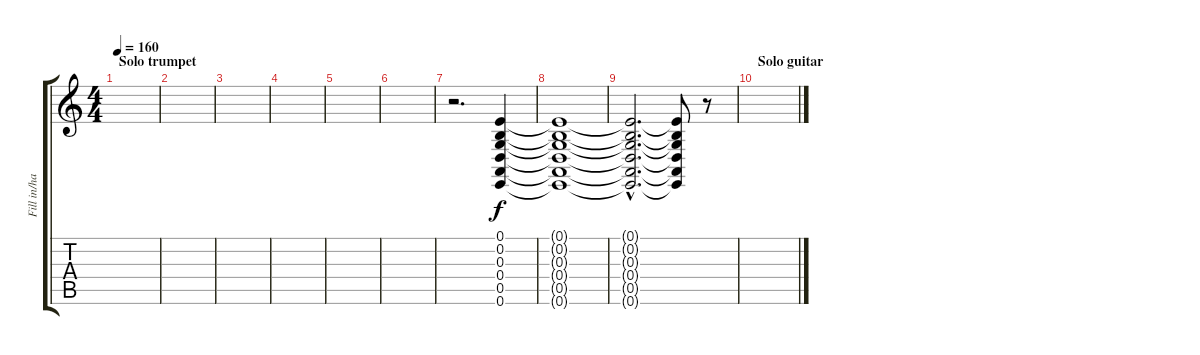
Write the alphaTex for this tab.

\track ("Fill in/harmony/effect" "Fill in/ha") {instrument ocarina}
\staff {score tabs}
\tuning (E4 B3 G3 D3 A2 E2) {hide}
\ts (4 4)
\section ("" "Solo trumpet")
\tempo 160
\clef g2
\ks c
|
|
|
|
|
|
r.2{d} (0.1 0.2 0.3 0.4 0.5 0.6).4{volume 6 instrument seashore} |
(0.1{t} 0.2{t} 0.3{t} 0.4{t} 0.5{t} 0.6{t}).1 |
(0.1{hac t} 0.2{hac t} 0.3{hac t} 0.4{hac t} 0.5{hac t} 0.6{hac t}).2{d} (0.1{t} 0.2{t} 0.3{t} 0.4{t} 0.5{t} 0.6{t}).8 r.8 |
\section ("" "Solo guitar")
